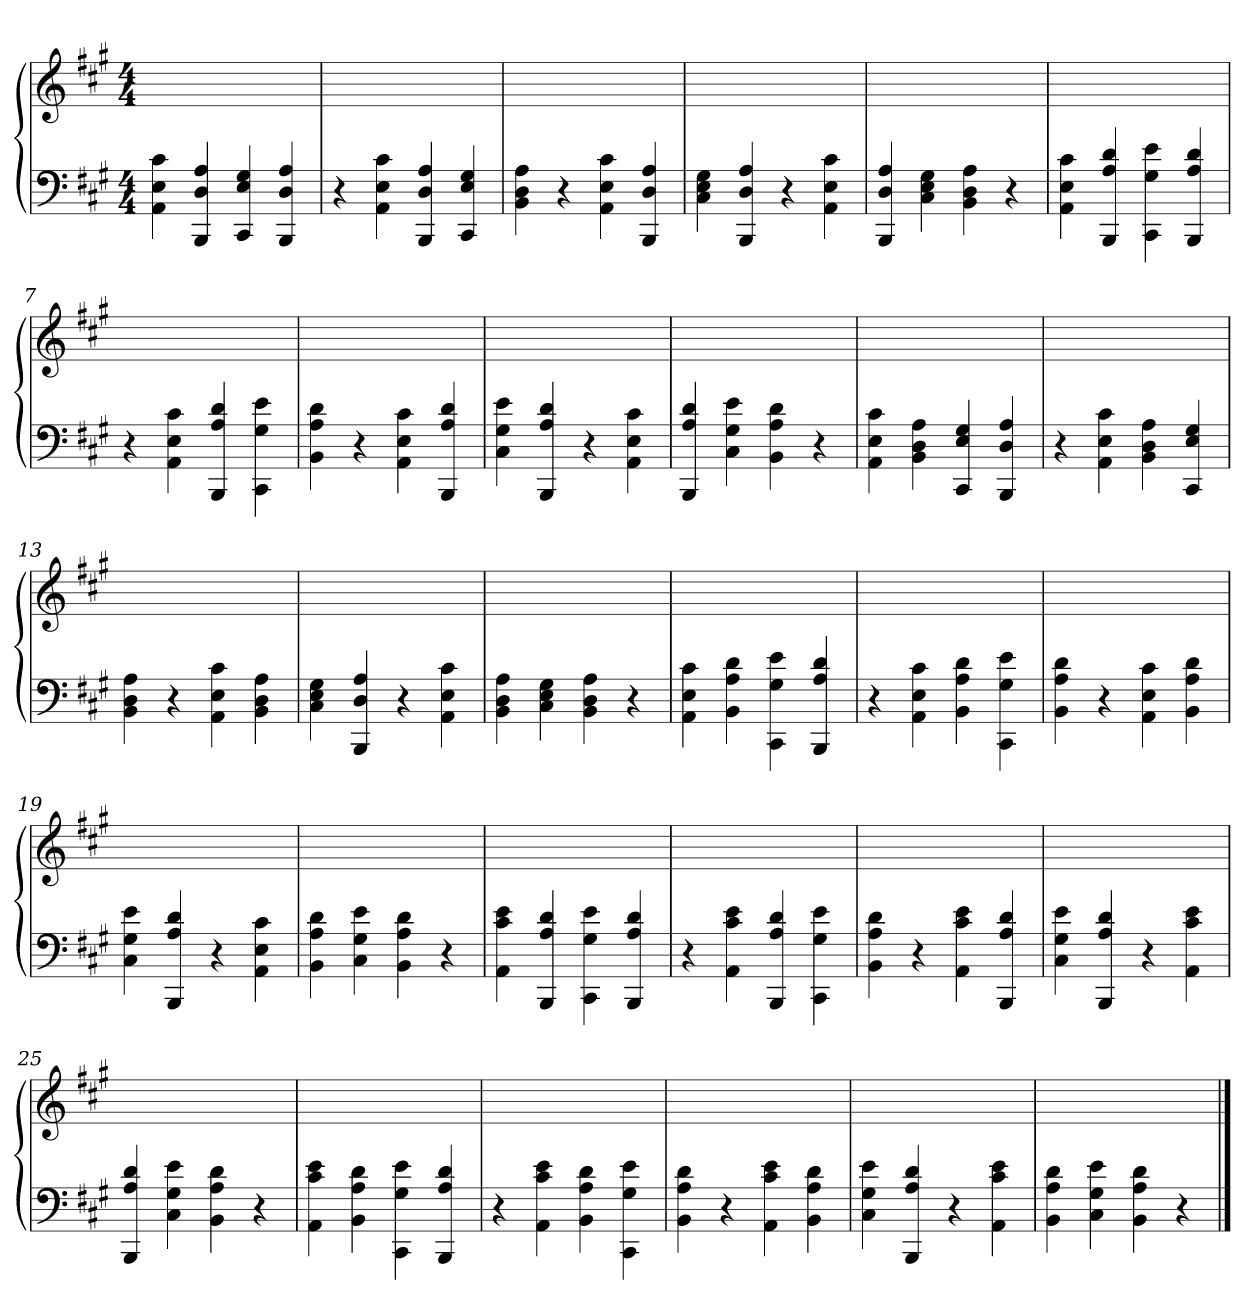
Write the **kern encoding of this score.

**kern	**kern
*part2	*part1
*staff2	*staff1
*clefF4	*clefG2
*k[f#c#g#]	*k[f#c#g#]
*A:	*A:
*M4/4	*M4/4
*MM60	*MM60
=1	=1
4AA 4E 4c#	1ryy
4BBB 4D 4A	.
4CC# 4E 4G#	.
4BBB 4D 4A	.
=2	=2
4r	1ryy
4AA 4E 4c#	.
4BBB 4D 4A	.
4CC# 4E 4G#	.
=3	=3
4BB 4D 4A	1ryy
4r	.
4AA 4E 4c#	.
4BBB 4D 4A	.
=4	=4
4C# 4E 4G#	1ryy
4BBB 4D 4A	.
4r	.
4AA 4E 4c#	.
=5	=5
4BBB 4D 4A	1ryy
4C# 4E 4G#	.
4BB 4D 4A	.
4r	.
=6	=6
4AA 4E 4c#	1ryy
4BBB 4A 4d	.
4CC# 4G# 4e	.
4BBB 4A 4d	.
=7	=7
4r	1ryy
4AA 4E 4c#	.
4BBB 4A 4d	.
4CC# 4G# 4e	.
=8	=8
4BB 4A 4d	1ryy
4r	.
4AA 4E 4c#	.
4BBB 4A 4d	.
=9	=9
4C# 4G# 4e	1ryy
4BBB 4A 4d	.
4r	.
4AA 4E 4c#	.
=10	=10
4BBB 4A 4d	1ryy
4C# 4G# 4e	.
4BB 4A 4d	.
4r	.
=11	=11
4AA 4E 4c#	1ryy
4BB 4D 4A	.
4CC# 4E 4G#	.
4BBB 4D 4A	.
=12	=12
4r	1ryy
4AA 4E 4c#	.
4BB 4D 4A	.
4CC# 4E 4G#	.
=13	=13
4BB 4D 4A	1ryy
4r	.
4AA 4E 4c#	.
4BB 4D 4A	.
=14	=14
4C# 4E 4G#	1ryy
4BBB 4D 4A	.
4r	.
4AA 4E 4c#	.
=15	=15
4BB 4D 4A	1ryy
4C# 4E 4G#	.
4BB 4D 4A	.
4r	.
=16	=16
4AA 4E 4c#	1ryy
4BB 4A 4d	.
4CC# 4G# 4e	.
4BBB 4A 4d	.
=17	=17
4r	1ryy
4AA 4E 4c#	.
4BB 4A 4d	.
4CC# 4G# 4e	.
=18	=18
4BB 4A 4d	1ryy
4r	.
4AA 4E 4c#	.
4BB 4A 4d	.
=19	=19
4C# 4G# 4e	1ryy
4BBB 4A 4d	.
4r	.
4AA 4E 4c#	.
=20	=20
4BB 4A 4d	1ryy
4C# 4G# 4e	.
4BB 4A 4d	.
4r	.
=21	=21
4AA 4c# 4e	1ryy
4BBB 4A 4d	.
4CC# 4G# 4e	.
4BBB 4A 4d	.
=22	=22
4r	1ryy
4AA 4c# 4e	.
4BBB 4A 4d	.
4CC# 4G# 4e	.
=23	=23
4BB 4A 4d	1ryy
4r	.
4AA 4c# 4e	.
4BBB 4A 4d	.
=24	=24
4C# 4G# 4e	1ryy
4BBB 4A 4d	.
4r	.
4AA 4c# 4e	.
=25	=25
4BBB 4A 4d	1ryy
4C# 4G# 4e	.
4BB 4A 4d	.
4r	.
=26	=26
4AA 4c# 4e	1ryy
4BB 4A 4d	.
4CC# 4G# 4e	.
4BBB 4A 4d	.
=27	=27
4r	1ryy
4AA 4c# 4e	.
4BB 4A 4d	.
4CC# 4G# 4e	.
=28	=28
4BB 4A 4d	1ryy
4r	.
4AA 4c# 4e	.
4BB 4A 4d	.
=29	=29
4C# 4G# 4e	1ryy
4BBB 4A 4d	.
4r	.
4AA 4c# 4e	.
=30	=30
4BB 4A 4d	1ryy
4C# 4G# 4e	.
4BB 4A 4d	.
4r	.
==	==
*-	*-
